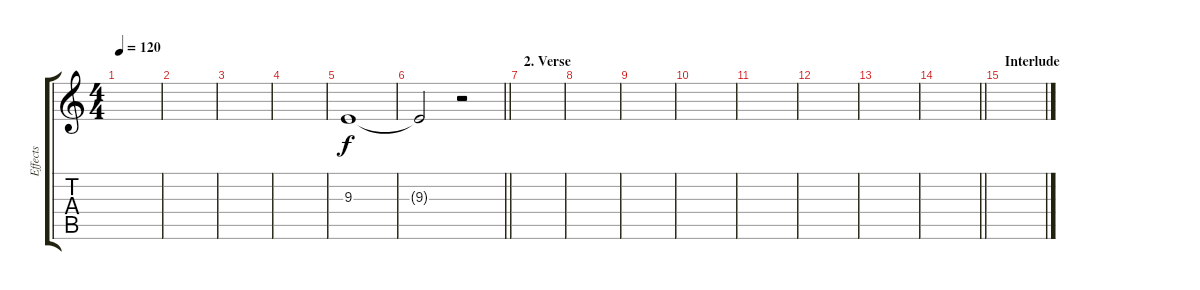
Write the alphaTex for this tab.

\track ("Effects" "Effects") {instrument seashore}
\staff {score tabs}
\tuning (E4 B3 G3 D3 A2 E2) {hide}
\ts (4 4)
\tempo 120
\clef g2
\ks c
|
|
|
|
9.3.1{dy f} |
\barLineRight lightlight
9.3{t}.2 r.2 |
\section ("" "2. Verse")
|
|
|
|
|
|
|
\barLineRight lightlight
|
\section ("" "Interlude")
